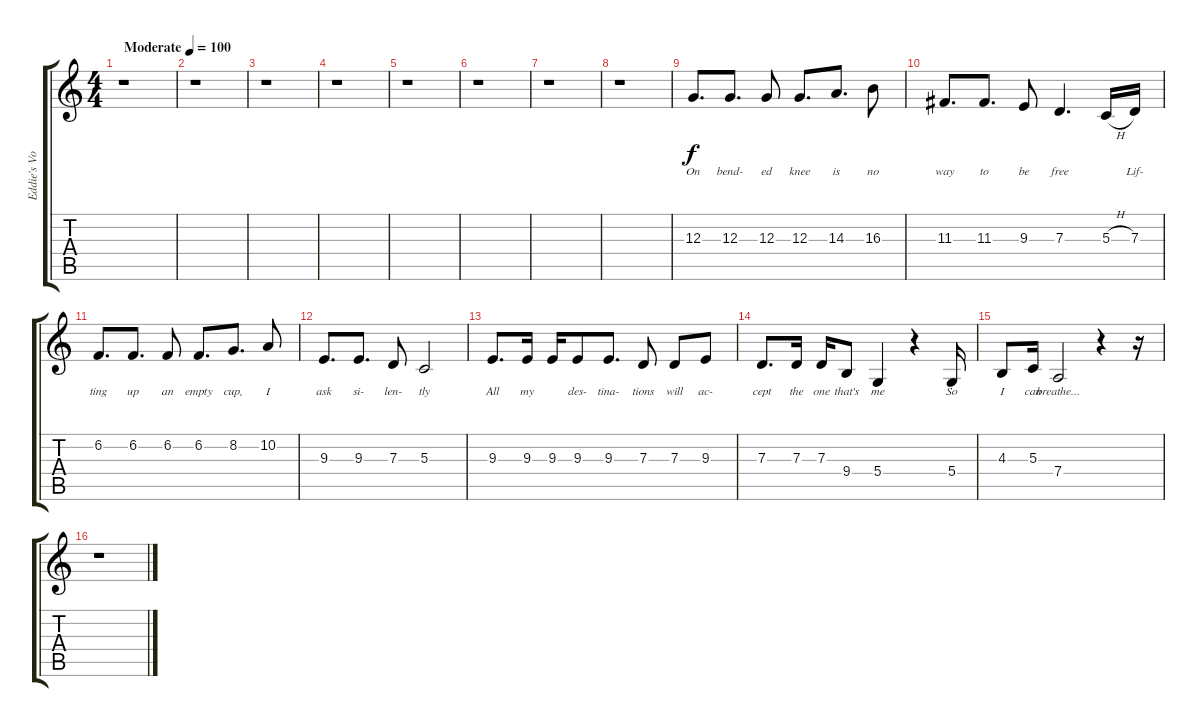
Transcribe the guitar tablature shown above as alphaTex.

\track ("Eddie's Vocals" "Eddie's Vo") {instrument lead6voice}
\staff {score tabs}
\tuning (E4 B3 G3 D3 A2 E2) {hide}
\ts (4 4)
\tempo (100 "Moderate")
\clef g2
\ks c
r.1{dy f instrument lead6voice} |
r.1 |
r.1 |
r.1 |
r.1 |
r.1 |
r.1 |
r.1 |
12.3.8{d lyrics (0 "On") lyrics (1 "") lyrics (2 "") lyrics (3 "") lyrics (4 "")} 12.3.8{d lyrics (0 "bend-") lyrics (1 "") lyrics (2 "") lyrics (3 "") lyrics (4 "")} 12.3.8{lyrics (0 "ed") lyrics (1 "") lyrics (2 "") lyrics (3 "") lyrics (4 "")} 12.3.8{d lyrics (0 "knee") lyrics (1 "") lyrics (2 "") lyrics (3 "") lyrics (4 "")} 14.3.8{d lyrics (0 "is") lyrics (1 "") lyrics (2 "") lyrics (3 "") lyrics (4 "")} 16.3.8{lyrics (0 "no") lyrics (1 "") lyrics (2 "") lyrics (3 "") lyrics (4 "")} |
11.3.8{d lyrics (0 "way") lyrics (1 "") lyrics (2 "") lyrics (3 "") lyrics (4 "")} 11.3.8{d lyrics (0 "to") lyrics (1 "") lyrics (2 "") lyrics (3 "") lyrics (4 "")} 9.3.8{lyrics (0 "be") lyrics (1 "") lyrics (2 "") lyrics (3 "") lyrics (4 "")} 7.3.4{d lyrics (0 "free") lyrics (1 "") lyrics (2 "") lyrics (3 "") lyrics (4 "")} 5.3{h}.16{lyrics (0 "") lyrics (1 "") lyrics (2 "") lyrics (3 "") lyrics (4 "")} 7.3.16{lyrics (0 "Lif-") lyrics (1 "") lyrics (2 "") lyrics (3 "") lyrics (4 "")} |
6.2.8{d lyrics (0 "ting") lyrics (1 "") lyrics (2 "") lyrics (3 "") lyrics (4 "")} 6.2.8{d lyrics (0 "up") lyrics (1 "") lyrics (2 "") lyrics (3 "") lyrics (4 "")} 6.2.8{lyrics (0 "an") lyrics (1 "") lyrics (2 "") lyrics (3 "") lyrics (4 "")} 6.2.8{d lyrics (0 "empty") lyrics (1 "") lyrics (2 "") lyrics (3 "") lyrics (4 "")} 8.2.8{d lyrics (0 "cup,") lyrics (1 "") lyrics (2 "") lyrics (3 "") lyrics (4 "")} 10.2.8{lyrics (0 "I") lyrics (1 "") lyrics (2 "") lyrics (3 "") lyrics (4 "")} |
9.3.8{d lyrics (0 "ask") lyrics (1 "") lyrics (2 "") lyrics (3 "") lyrics (4 "")} 9.3.8{d lyrics (0 "si-") lyrics (1 "") lyrics (2 "") lyrics (3 "") lyrics (4 "")} 7.3.8{lyrics (0 "len-") lyrics (1 "") lyrics (2 "") lyrics (3 "") lyrics (4 "")} 5.3.2{lyrics (0 "tly") lyrics (1 "") lyrics (2 "") lyrics (3 "") lyrics (4 "")} |
9.3.8{d lyrics (0 "All") lyrics (1 "") lyrics (2 "") lyrics (3 "") lyrics (4 "")} 9.3.16{lyrics (0 "my") lyrics (1 "") lyrics (2 "") lyrics (3 "") lyrics (4 "")} 9.3.16{lyrics (0 "") lyrics (1 "") lyrics (2 "") lyrics (3 "") lyrics (4 "")} 9.3.8{lyrics (0 "des-") lyrics (1 "") lyrics (2 "") lyrics (3 "") lyrics (4 "")} 9.3.8{d lyrics (0 "tina-") lyrics (1 "") lyrics (2 "") lyrics (3 "") lyrics (4 "")} 7.3.8{lyrics (0 "tions") lyrics (1 "") lyrics (2 "") lyrics (3 "") lyrics (4 "")} 7.3.8{lyrics (0 "will") lyrics (1 "") lyrics (2 "") lyrics (3 "") lyrics (4 "")} 9.3.8{lyrics (0 "ac-") lyrics (1 "") lyrics (2 "") lyrics (3 "") lyrics (4 "")} |
7.3.8{d lyrics (0 "cept") lyrics (1 "") lyrics (2 "") lyrics (3 "") lyrics (4 "")} 7.3.16{lyrics (0 "the") lyrics (1 "") lyrics (2 "") lyrics (3 "") lyrics (4 "")} 7.3.16{lyrics (0 "one") lyrics (1 "") lyrics (2 "") lyrics (3 "") lyrics (4 "")} 9.4.8{lyrics (0 "that's") lyrics (1 "") lyrics (2 "") lyrics (3 "") lyrics (4 "")} 5.4.4{lyrics (0 "me") lyrics (1 "") lyrics (2 "") lyrics (3 "") lyrics (4 "")} r.4 5.4.16{lyrics (0 "So") lyrics (1 "") lyrics (2 "") lyrics (3 "") lyrics (4 "")} |
4.3.8{lyrics (0 "I") lyrics (1 "") lyrics (2 "") lyrics (3 "") lyrics (4 "")} 5.3.16{lyrics (0 "can") lyrics (1 "") lyrics (2 "") lyrics (3 "") lyrics (4 "")} 7.4.2{lyrics (0 "breathe...") lyrics (1 "") lyrics (2 "") lyrics (3 "") lyrics (4 "")} r.4 r.16 |
r.1
